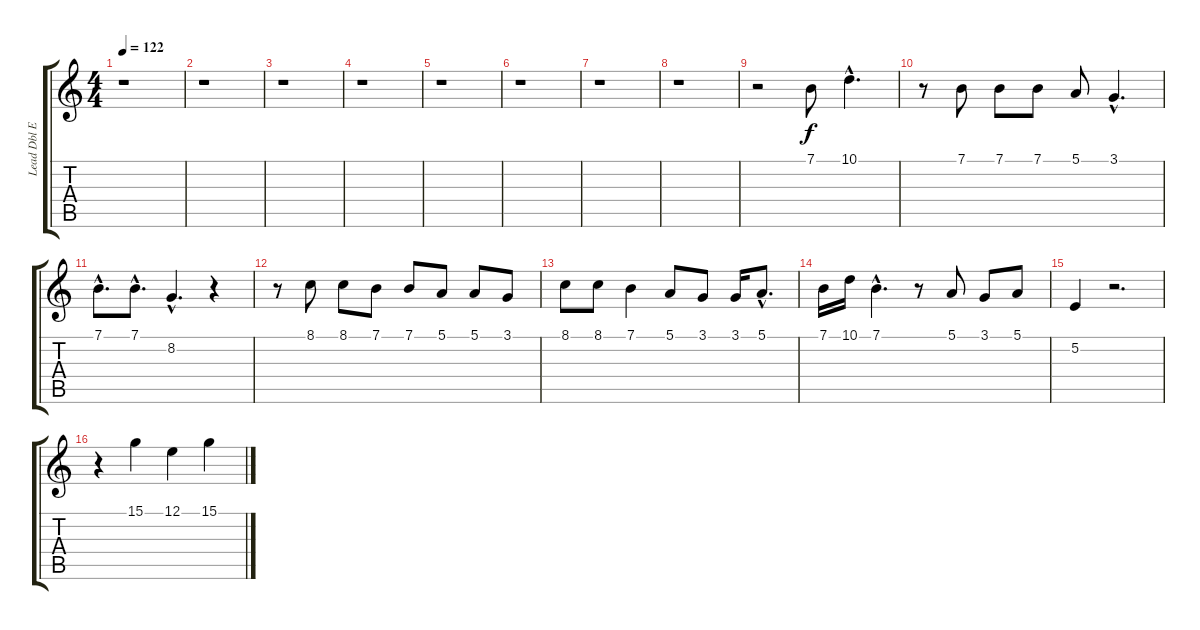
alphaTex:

\track ("Lead Dbl Echo Drops" "Lead Dbl E") {instrument fx7echoes}
\staff {score tabs}
\tuning (E4 B3 G3 D3 A2 E2) {hide}
\ts (4 4)
\tempo 122
\clef g2
\ks c
r.1{dy f} |
r.1 |
r.1 |
r.1 |
r.1 |
r.1 |
r.1 |
r.1 |
r.2 7.1.8 10.1{hac}.4{d} |
r.8 7.1.8 7.1.8 7.1.8 5.1.8 3.1{hac}.4{d} |
7.1{hac}.8{d} 7.1{hac}.8{d} 8.2{hac}.4{d} r.4 |
r.8 8.1.8 8.1.8 7.1.8 7.1.8 5.1.8 5.1.8 3.1.8 |
8.1.8 8.1.8 7.1.4 5.1.8 3.1.8 3.1.16 5.1{hac}.8{d} |
7.1.16 10.1.16 7.1{hac}.4{d} r.8 5.1.8 3.1.8 5.1.8 |
5.2.4 r.2{d} |
r.4 15.1.4 12.1.4 15.1.4
